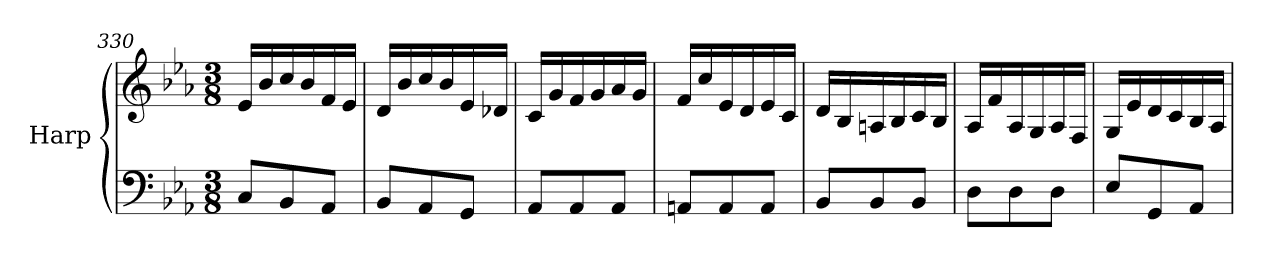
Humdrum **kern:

**kern	**kern
*part1	*part1
*staff2	*staff1
*I"Harp	*
*I'Hp	*
*clefF4	*clefG2
*k[b-e-a-]	*k[b-e-a-]
*M3/8	*M3/8
=330	=330
8C/L	16e-/LL
.	16b-/
8BB-/	16cc/
.	16b-/
8AA-/J	16f/
.	16e-/JJ
=331	=331
8BB-/L	16d/LL
.	16b-/
8AA-/	16cc/
.	16b-/
8GG/J	16e-/
.	16d-X/JJ
!!LO:PB:g=z
=332	=332
8AA-/L	16c/LL
.	16g/
8AA-/	16f/
.	16g/
8AA-/J	16a-/
.	16g/JJ
=333	=333
8AAn/L	16f/LL
.	16cc/
8AA/	16e-/
.	16d/
8AA/J	16e-/
.	16c/JJ
=334	=334
8BB-/L	16d/LL
.	16B-/
8BB-/	16An/
.	16B-/
8BB-/J	16c/
.	16B-/JJ
=335	=335
8D\L	16A-/LL
.	16f/
8D\	16A-/
.	16G/
8D\J	16A-/
.	16F/JJ
=336	=336
8E-/L	16G/LL
.	16e-/
8GG/	16d/
.	16c/
8AA-/J	16B-/
.	16A-/JJ
=	=
*-	*-
